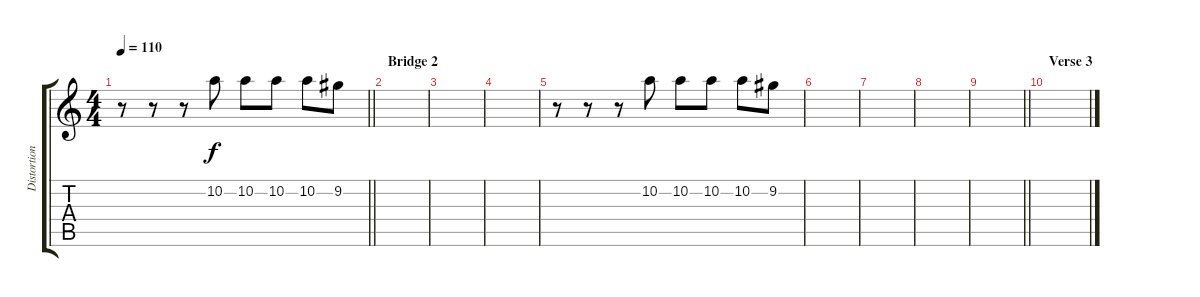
\track ("Distortion Lead Guitar" "Distortion") {instrument distortionguitar}
\staff {score tabs}
\tuning (E4 B3 G3 D3 A2 D2) {hide}
\ts (4 4)
\tempo 110
\clef g2
\barLineRight lightlight
\ks c
r.8{dy f} r.8 r.8 10.2.8 10.2.8 10.2.8 10.2.8 9.2.8 |
\section ("" "Bridge 2")
|
|
|
r.8 r.8 r.8 10.2.8 10.2.8 10.2.8 10.2.8 9.2.8 |
|
|
|
\barLineRight lightlight
|
\section ("" "Verse 3")
